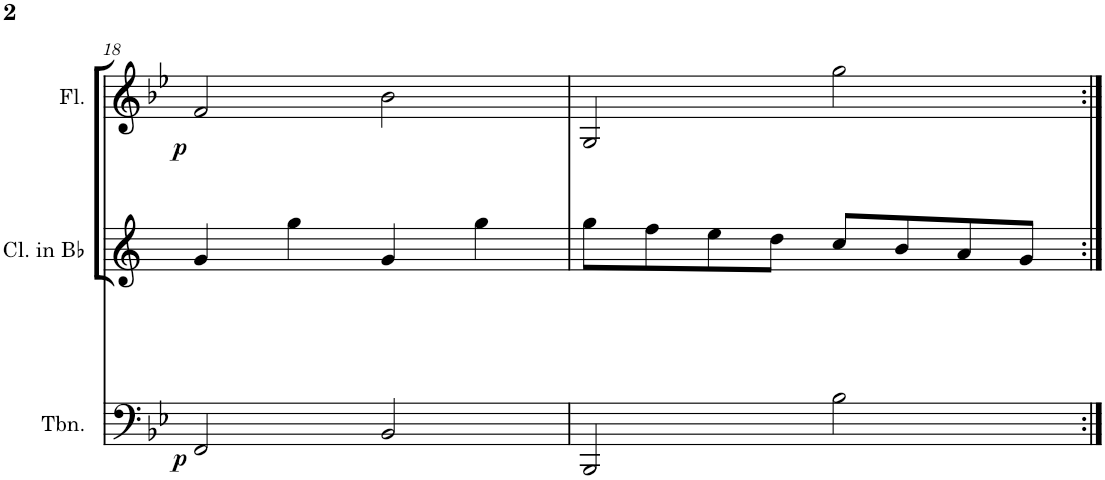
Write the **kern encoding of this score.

**kern	**dynam	**kern	**kern	**dynam
*part3	*part3	*part2	*part1	*part1
*staff3	*staff3	*staff2	*staff1	*staff1
*I"Trombone	*	*I"Clarinet in Bb	*I"Flute	*
*I'Tbn.	*	*I'Cl. in Bb	*I'Fl.	*
!!LO:PB:g=z
*clefF4	*	*clefG2	*clefG2	*
*	*	*Trd1c2	*	*
*k[b-e-]	*	*k[]	*k[b-e-]	*
*M4/4	*	*M4/4	*M4/4	*
=18	=18	=18	=18	=18
!	!LO:DY:b	!	!	!LO:DY:b
2FF/	p	4g/	2f/	p
.	.	4gg\	.	.
2BB-/	.	4g/	2b-\	.
.	.	4gg\	.	.
=19	=19	=19	=19	=19
2BBB-/	.	8gg\L	2G/	.
.	.	8ff\	.	.
.	.	8ee\	.	.
.	.	8dd\J	.	.
2B-\	.	8cc/L	2gg\	.
.	.	8b/	.	.
.	.	8a/	.	.
.	.	8g/J	.	.
=:|!	=:|!	=:|!	=:|!	=:|!
*-	*-	*-	*-	*-
